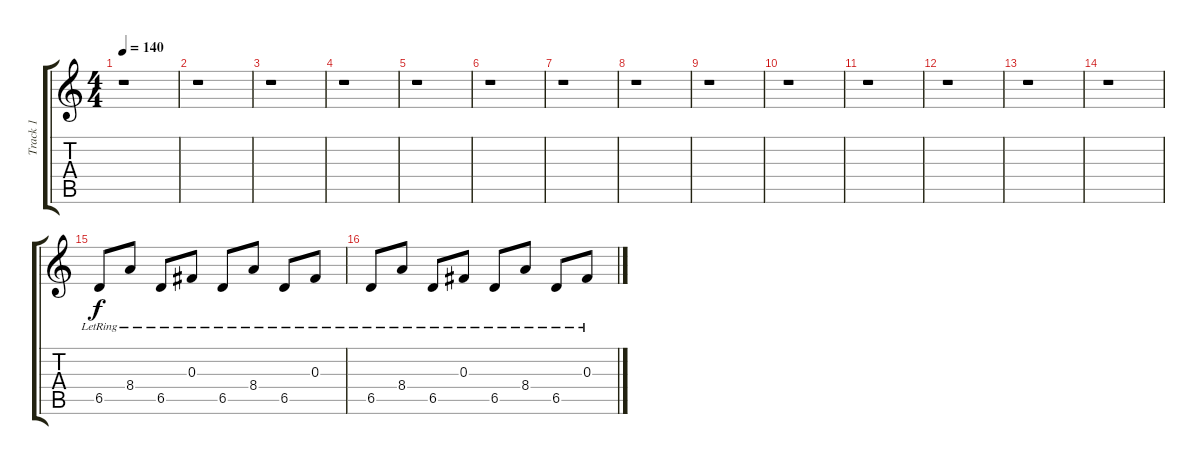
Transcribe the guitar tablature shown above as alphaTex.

\track ("Track 1" "Track 1") {instrument acousticguitarsteel}
\staff {score tabs}
\tuning (Eb4 Bb3 Gb3 Db3 Ab2 Eb2) {hide}
\ts (4 4)
\tempo 140
\clef g2
\ks c
r.1{dy f} |
r.1 |
r.1 |
r.1 |
r.1 |
r.1 |
r.1 |
r.1 |
r.1 |
r.1 |
r.1 |
r.1 |
r.1 |
r.1 |
6.5{lr}.8 8.4{lr}.8 6.5{lr}.8 0.3{lr}.8 6.5{lr}.8 8.4{lr}.8 6.5{lr}.8 0.3{lr}.8 |
6.5{lr}.8 8.4{lr}.8 6.5{lr}.8 0.3{lr}.8 6.5{lr}.8 8.4{lr}.8 6.5{lr}.8 0.3{lr}.8
